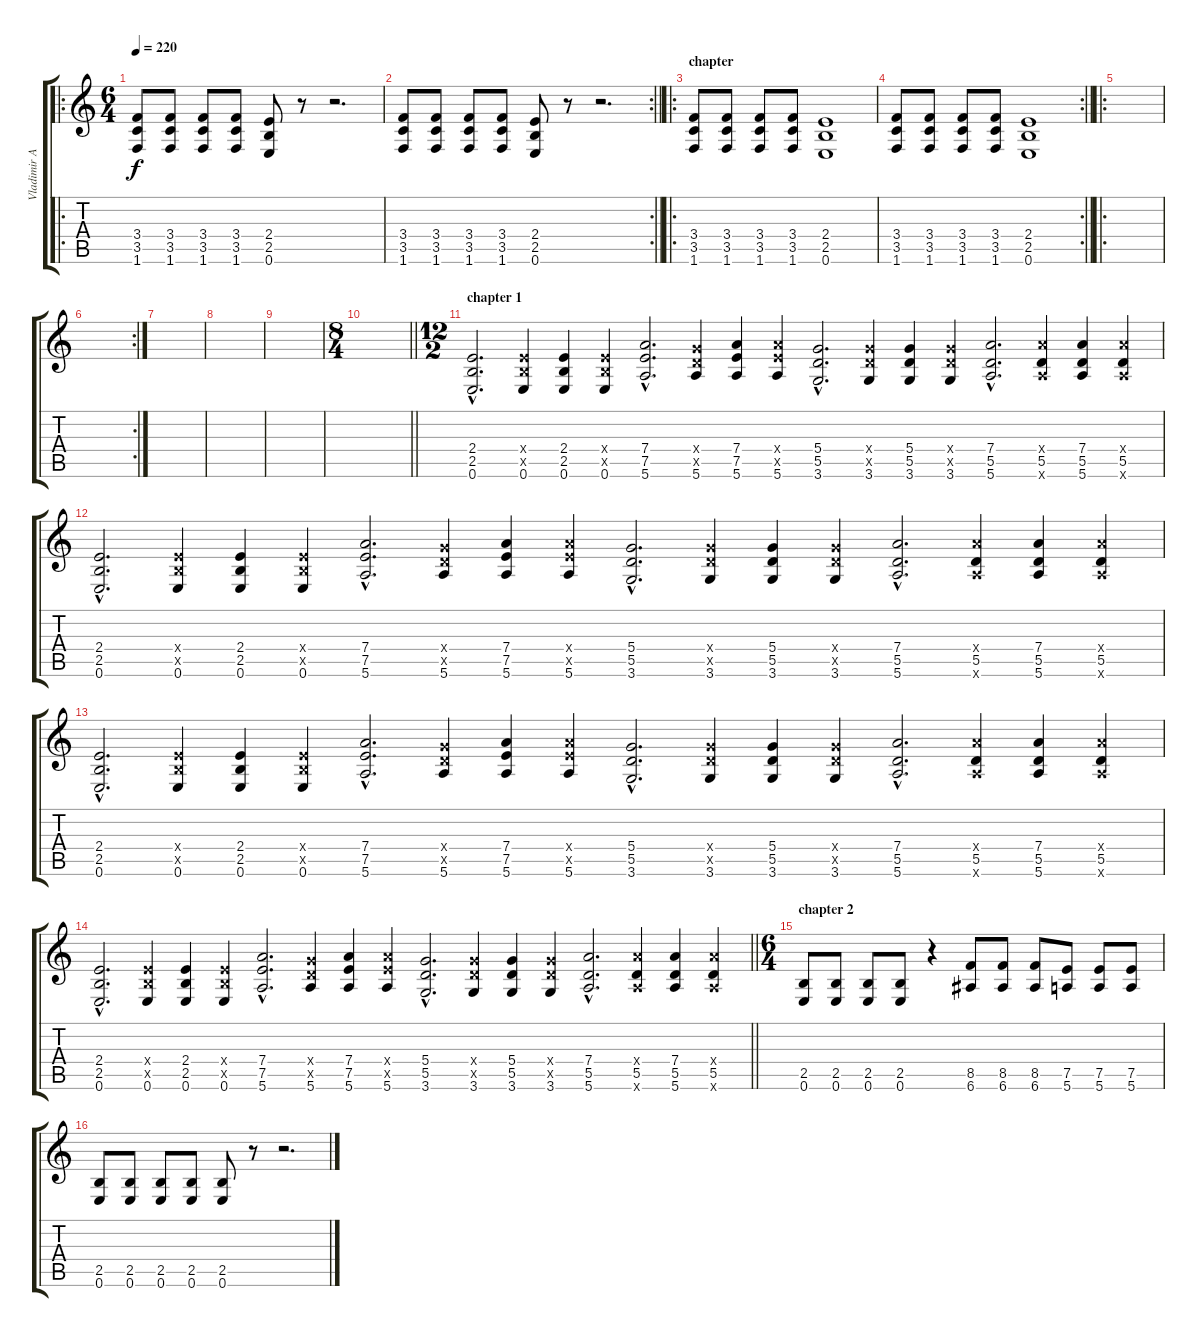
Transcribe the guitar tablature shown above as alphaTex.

\track ("Vladimir Antipov guitar" "Vladimir A") {instrument distortionguitar}
\staff {score tabs}
\tuning (E4 B3 G3 D3 A2 E2) {hide}
\ro
\ts (6 4)
\tempo 220
\clef g2
\ks c
(3.4 3.5 1.6).8{dy f instrument distortionguitar} (3.4 3.5 1.6).8 (3.4 3.5 1.6).8 (3.4 3.5 1.6).8 (2.4 2.5 0.6).8 r.8 r.2{d} |
\rc 2
\barLineRight lightlight
(3.4 3.5 1.6).8 (3.4 3.5 1.6).8 (3.4 3.5 1.6).8 (3.4 3.5 1.6).8 (2.4 2.5 0.6).8 r.8 r.2{d} |
\ro
\section ("" "chapter ")
(3.4 3.5 1.6).8 (3.4 3.5 1.6).8 (3.4 3.5 1.6).8 (3.4 3.5 1.6).8 (2.4 2.5 0.6).1 |
\rc 2
\barLineRight lightlight
(3.4 3.5 1.6).8 (3.4 3.5 1.6).8 (3.4 3.5 1.6).8 (3.4 3.5 1.6).8 (2.4 2.5 0.6).1 |
\ro
\section ("" "")
|
\rc 2
|
|
|
|
\ts (8 4)
\barLineRight lightlight
|
\ts (12 2)
\section ("" "chapter 1")
(2.4{hac} 2.5{hac} 0.6{hac}).2{d} (2.4{x} 2.5{x} 0.6).4 (2.4 2.5 0.6).4 (2.4{x} 2.5{x} 0.6).4 (7.4{hac} 7.5{hac} 5.6{hac}).2{d} (5.4{x} 5.5{x} 5.6).4 (7.4 7.5 5.6).4 (7.4{x} 7.5{x} 5.6).4 (5.4{hac} 5.5{hac} 3.6{hac}).2{d} (5.4{x} 5.5{x} 3.6).4 (5.4 5.5 3.6).4 (5.4{x} 5.5{x} 3.6).4 (7.4{hac} 5.5{hac} 5.6{hac}).2{d} (7.4{x} 5.5 5.6{x}).4 (7.4 5.5 5.6).4 (7.4{x} 5.5 5.6{x}).4 |
(2.4{hac} 2.5{hac} 0.6{hac}).2{d} (2.4{x} 2.5{x} 0.6).4 (2.4 2.5 0.6).4 (2.4{x} 2.5{x} 0.6).4 (7.4{hac} 7.5{hac} 5.6{hac}).2{d} (5.4{x} 5.5{x} 5.6).4 (7.4 7.5 5.6).4 (7.4{x} 7.5{x} 5.6).4 (5.4{hac} 5.5{hac} 3.6{hac}).2{d} (5.4{x} 5.5{x} 3.6).4 (5.4 5.5 3.6).4 (5.4{x} 5.5{x} 3.6).4 (7.4{hac} 5.5{hac} 5.6{hac}).2{d} (7.4{x} 5.5 5.6{x}).4 (7.4 5.5 5.6).4 (7.4{x} 5.5 5.6{x}).4 |
(2.4{hac} 2.5{hac} 0.6{hac}).2{d} (2.4{x} 2.5{x} 0.6).4 (2.4 2.5 0.6).4 (2.4{x} 2.5{x} 0.6).4 (7.4{hac} 7.5{hac} 5.6{hac}).2{d} (5.4{x} 5.5{x} 5.6).4 (7.4 7.5 5.6).4 (7.4{x} 7.5{x} 5.6).4 (5.4{hac} 5.5{hac} 3.6{hac}).2{d} (5.4{x} 5.5{x} 3.6).4 (5.4 5.5 3.6).4 (5.4{x} 5.5{x} 3.6).4 (7.4{hac} 5.5{hac} 5.6{hac}).2{d} (7.4{x} 5.5 5.6{x}).4 (7.4 5.5 5.6).4 (7.4{x} 5.5 5.6{x}).4 |
\barLineRight lightlight
(2.4{hac} 2.5{hac} 0.6{hac}).2{d} (2.4{x} 2.5{x} 0.6).4 (2.4 2.5 0.6).4 (2.4{x} 2.5{x} 0.6).4 (7.4{hac} 7.5{hac} 5.6{hac}).2{d} (5.4{x} 5.5{x} 5.6).4 (7.4 7.5 5.6).4 (7.4{x} 7.5{x} 5.6).4 (5.4{hac} 5.5{hac} 3.6{hac}).2{d} (5.4{x} 5.5{x} 3.6).4 (5.4 5.5 3.6).4 (5.4{x} 5.5{x} 3.6).4 (7.4{hac} 5.5{hac} 5.6{hac}).2{d} (7.4{x} 5.5 5.6{x}).4 (7.4 5.5 5.6).4 (7.4{x} 5.5 5.6{x}).4 |
\ts (6 4)
\section ("" "chapter 2")
(2.5 0.6).8 (2.5 0.6).8 (2.5 0.6).8 (2.5 0.6).8 r.4 (8.5 6.6).8 (8.5 6.6).8 (8.5 6.6).8 (7.5 5.6).8 (7.5 5.6).8 (7.5 5.6).8 |
(2.5 0.6).8 (2.5 0.6).8 (2.5 0.6).8 (2.5 0.6).8 (2.5 0.6).8 r.8 r.2{d}
